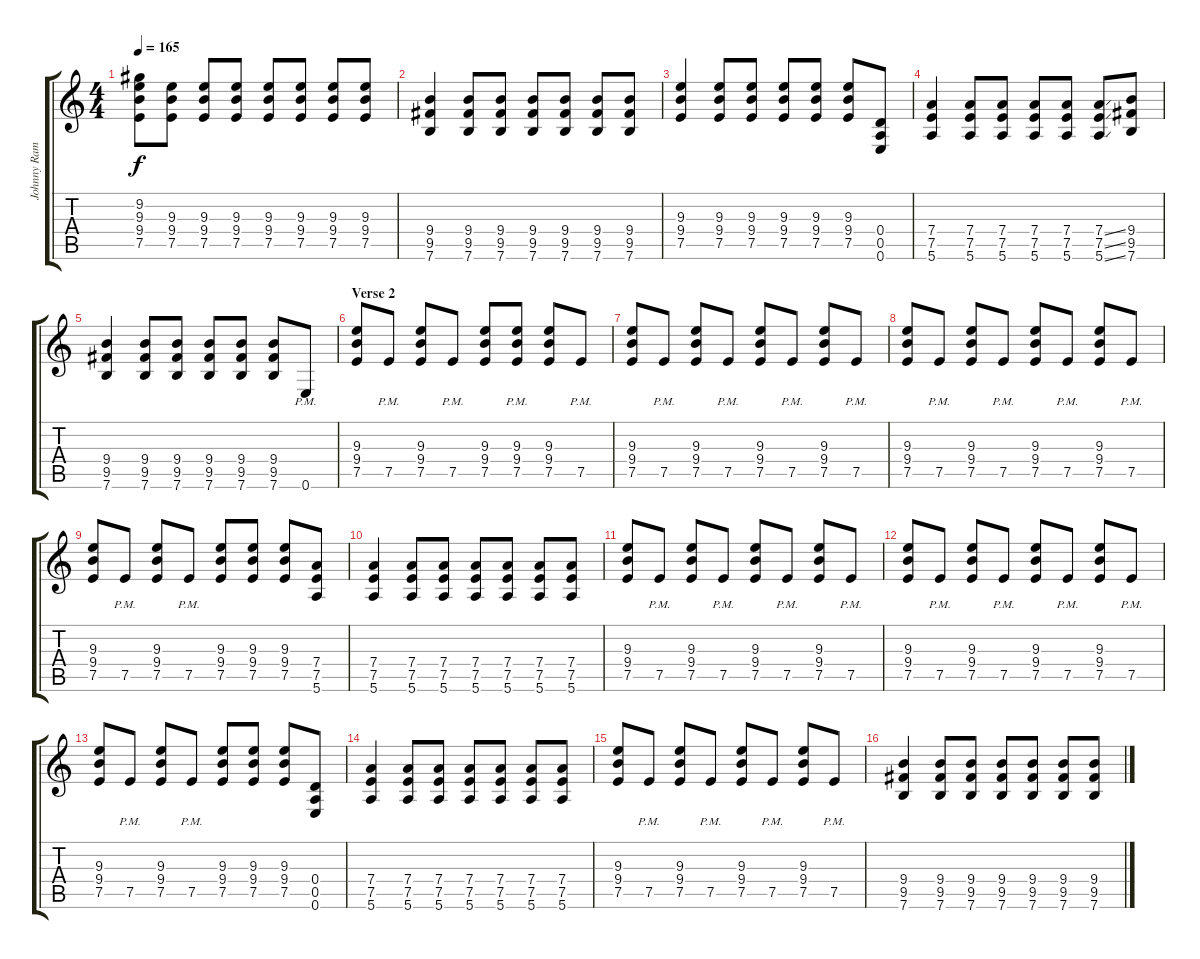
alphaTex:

\track ("Johnny Ramone" "Johnny Ram") {instrument distortionguitar}
\staff {score tabs}
\tuning (E4 B3 G3 D3 A2 E2) {hide}
\ts (4 4)
\tempo 165
\clef g2
\ks c
(9.2 9.3 9.4 7.5).8{dy f} (9.3 9.4 7.5).8 (9.3 9.4 7.5).8 (9.3 9.4 7.5).8 (9.3 9.4 7.5).8 (9.3 9.4 7.5).8 (9.3 9.4 7.5).8 (9.3 9.4 7.5).8 |
(9.4 9.5 7.6).4 (9.4 9.5 7.6).8 (9.4 9.5 7.6).8 (9.4 9.5 7.6).8 (9.4 9.5 7.6).8 (9.4 9.5 7.6).8 (9.4 9.5 7.6).8 |
(9.3 9.4 7.5).4 (9.3 9.4 7.5).8 (9.3 9.4 7.5).8 (9.3 9.4 7.5).8 (9.3 9.4 7.5).8 (9.3 9.4 7.5).8 (0.4 0.5 0.6).8 |
(7.4 7.5 5.6).4 (7.4 7.5 5.6).8 (7.4 7.5 5.6).8 (7.4 7.5 5.6).8 (7.4 7.5 5.6).8 (7.4{ss} 7.5{ss} 5.6{ss}).8 (9.4 9.5 7.6).8 |
(9.4 9.5 7.6).4 (9.4 9.5 7.6).8 (9.4 9.5 7.6).8 (9.4 9.5 7.6).8 (9.4 9.5 7.6).8 (9.4 9.5 7.6).8 0.6{pm}.8 |
\section ("" "Verse 2")
(9.3 9.4 7.5).8 7.5{pm}.8 (9.3 9.4 7.5).8 7.5{pm}.8 (9.3 9.4 7.5).8 (9.3{pm} 9.4{pm} 7.5{pm}).8 (9.3 9.4 7.5).8 7.5{pm}.8 |
(9.3 9.4 7.5).8 7.5{pm}.8 (9.3 9.4 7.5).8 7.5{pm}.8 (9.3 9.4 7.5).8 7.5{pm}.8 (9.3 9.4 7.5).8 7.5{pm}.8 |
(9.3 9.4 7.5).8 7.5{pm}.8 (9.3 9.4 7.5).8 7.5{pm}.8 (9.3 9.4 7.5).8 7.5{pm}.8 (9.3 9.4 7.5).8 7.5{pm}.8 |
(9.3 9.4 7.5).8 7.5{pm}.8 (9.3 9.4 7.5).8 7.5{pm}.8 (9.3 9.4 7.5).8 (9.3 9.4 7.5).8 (9.3 9.4 7.5).8 (7.4 7.5 5.6).8 |
(7.4 7.5 5.6).4 (7.4 7.5 5.6).8 (7.4 7.5 5.6).8 (7.4 7.5 5.6).8 (7.4 7.5 5.6).8 (7.4 7.5 5.6).8 (7.4 7.5 5.6).8 |
(9.3 9.4 7.5).8 7.5{pm}.8 (9.3 9.4 7.5).8 7.5{pm}.8 (9.3 9.4 7.5).8 7.5{pm}.8 (9.3 9.4 7.5).8 7.5{pm}.8 |
(9.3 9.4 7.5).8 7.5{pm}.8 (9.3 9.4 7.5).8 7.5{pm}.8 (9.3 9.4 7.5).8 7.5{pm}.8 (9.3 9.4 7.5).8 7.5{pm}.8 |
(9.3 9.4 7.5).8 7.5{pm}.8 (9.3 9.4 7.5).8 7.5{pm}.8 (9.3 9.4 7.5).8 (9.3 9.4 7.5).8 (9.3 9.4 7.5).8 (0.4 0.5 0.6).8 |
(7.4 7.5 5.6).4 (7.4 7.5 5.6).8 (7.4 7.5 5.6).8 (7.4 7.5 5.6).8 (7.4 7.5 5.6).8 (7.4 7.5 5.6).8 (7.4 7.5 5.6).8 |
(9.3 9.4 7.5).8 7.5{pm}.8 (9.3 9.4 7.5).8 7.5{pm}.8 (9.3 9.4 7.5).8 7.5{pm}.8 (9.3 9.4 7.5).8 7.5{pm}.8 |
(9.4 9.5 7.6).4 (9.4 9.5 7.6).8 (9.4 9.5 7.6).8 (9.4 9.5 7.6).8 (9.4 9.5 7.6).8 (9.4 9.5 7.6).8 (9.4 9.5 7.6).8
